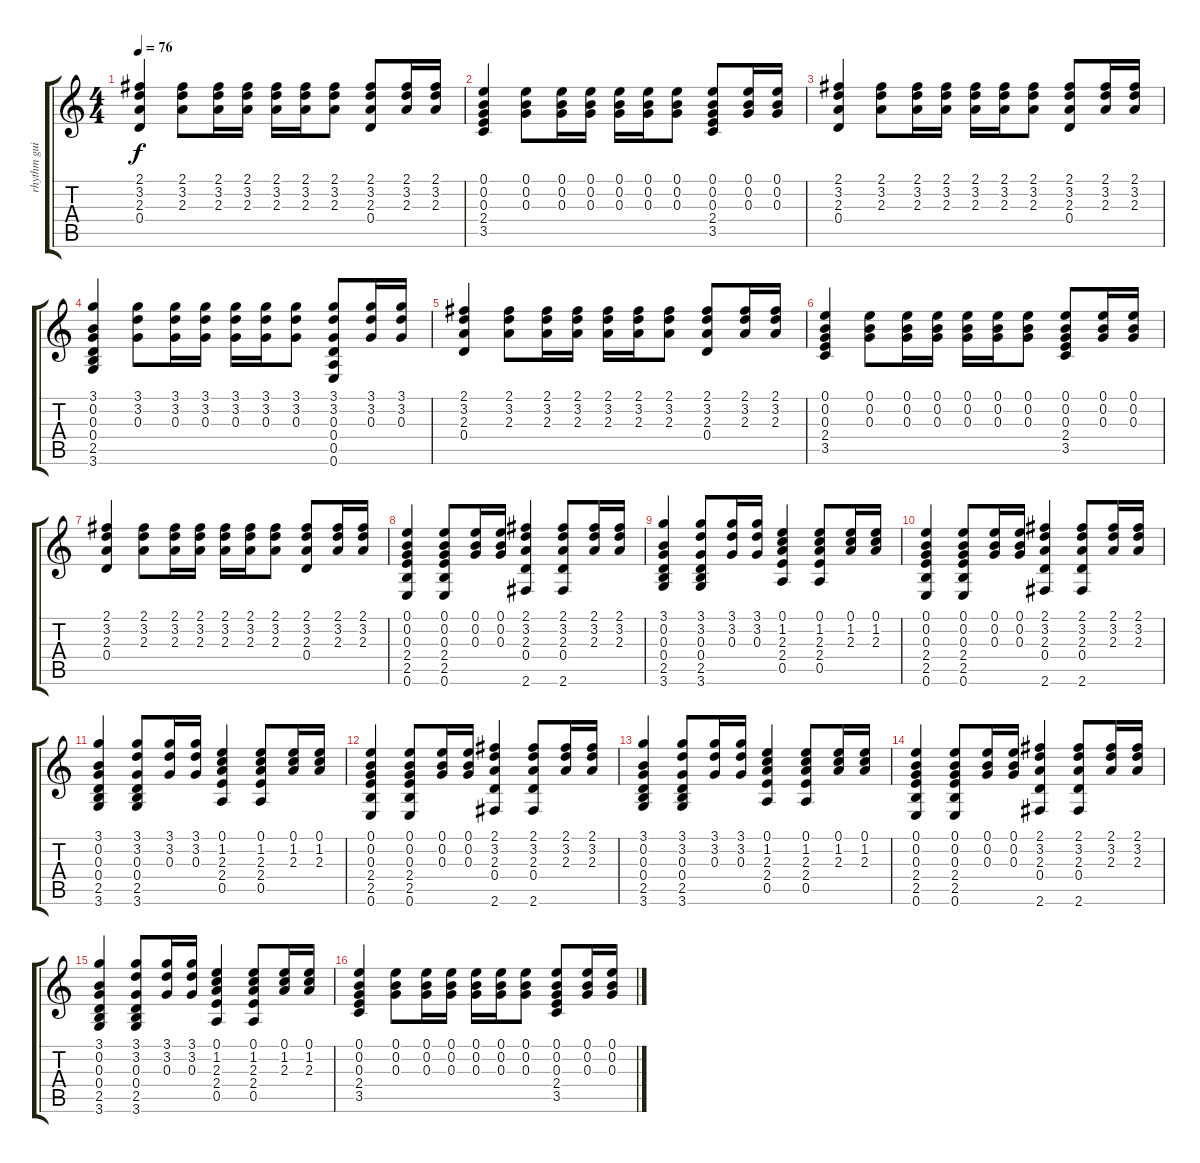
\track ("rhythm guitar" "rhythm gui") {instrument acousticguitarsteel}
\staff {score tabs}
\tuning (E4 B3 G3 D3 A2 E2) {hide}
\ts (4 4)
\tempo 76
\clef g2
\ks c
(2.1 3.2 2.3 0.4).4{dy f} (2.1 3.2 2.3).8 (2.1 3.2 2.3).16 (2.1 3.2 2.3).16 (2.1 3.2 2.3).16 (2.1 3.2 2.3).16 (2.1 3.2 2.3).8 (2.1 3.2 2.3 0.4).8 (2.1 3.2 2.3).16 (2.1 3.2 2.3).16 |
(0.1 0.2 0.3 2.4 3.5).4 (0.1 0.2 0.3).8 (0.1 0.2 0.3).16 (0.1 0.2 0.3).16 (0.1 0.2 0.3).16 (0.1 0.2 0.3).16 (0.1 0.2 0.3).8 (0.1 0.2 0.3 2.4 3.5).8 (0.1 0.2 0.3).16 (0.1 0.2 0.3).16 |
(2.1 3.2 2.3 0.4).4 (2.1 3.2 2.3).8 (2.1 3.2 2.3).16 (2.1 3.2 2.3).16 (2.1 3.2 2.3).16 (2.1 3.2 2.3).16 (2.1 3.2 2.3).8 (2.1 3.2 2.3 0.4).8 (2.1 3.2 2.3).16 (2.1 3.2 2.3).16 |
(3.1 0.2 0.3 0.4 2.5 3.6).4 (3.1 3.2 0.3).8 (3.1 3.2 0.3).16 (3.1 3.2 0.3).16 (3.1 3.2 0.3).16 (3.1 3.2 0.3).16 (3.1 3.2 0.3).8 (3.1 3.2 0.3 0.4 0.5 0.6).8 (3.1 3.2 0.3).16 (3.1 3.2 0.3).16 |
(2.1 3.2 2.3 0.4).4 (2.1 3.2 2.3).8 (2.1 3.2 2.3).16 (2.1 3.2 2.3).16 (2.1 3.2 2.3).16 (2.1 3.2 2.3).16 (2.1 3.2 2.3).8 (2.1 3.2 2.3 0.4).8 (2.1 3.2 2.3).16 (2.1 3.2 2.3).16 |
(0.1 0.2 0.3 2.4 3.5).4 (0.1 0.2 0.3).8 (0.1 0.2 0.3).16 (0.1 0.2 0.3).16 (0.1 0.2 0.3).16 (0.1 0.2 0.3).16 (0.1 0.2 0.3).8 (0.1 0.2 0.3 2.4 3.5).8 (0.1 0.2 0.3).16 (0.1 0.2 0.3).16 |
(2.1 3.2 2.3 0.4).4 (2.1 3.2 2.3).8 (2.1 3.2 2.3).16 (2.1 3.2 2.3).16 (2.1 3.2 2.3).16 (2.1 3.2 2.3).16 (2.1 3.2 2.3).8 (2.1 3.2 2.3 0.4).8 (2.1 3.2 2.3).16 (2.1 3.2 2.3).16 |
(0.1 0.2 0.3 2.4 2.5 0.6).4 (0.1 0.2 0.3 2.4 2.5 0.6).8 (0.1 0.2 0.3).16 (0.1 0.2 0.3).16 (2.1 3.2 2.3 0.4 2.6).4 (2.1 3.2 2.3 0.4 2.6).8 (2.1 3.2 2.3).16 (2.1 3.2 2.3).16 |
(3.1 0.2 0.3 0.4 2.5 3.6).4 (3.1 3.2 0.3 0.4 2.5 3.6).8 (3.1 3.2 0.3).16 (3.1 3.2 0.3).16 (0.1 1.2 2.3 2.4 0.5).4 (0.1 1.2 2.3 2.4 0.5).8 (0.1 1.2 2.3).16 (0.1 1.2 2.3).16 |
(0.1 0.2 0.3 2.4 2.5 0.6).4 (0.1 0.2 0.3 2.4 2.5 0.6).8 (0.1 0.2 0.3).16 (0.1 0.2 0.3).16 (2.1 3.2 2.3 0.4 2.6).4 (2.1 3.2 2.3 0.4 2.6).8 (2.1 3.2 2.3).16 (2.1 3.2 2.3).16 |
(3.1 0.2 0.3 0.4 2.5 3.6).4 (3.1 3.2 0.3 0.4 2.5 3.6).8 (3.1 3.2 0.3).16 (3.1 3.2 0.3).16 (0.1 1.2 2.3 2.4 0.5).4 (0.1 1.2 2.3 2.4 0.5).8 (0.1 1.2 2.3).16 (0.1 1.2 2.3).16 |
(0.1 0.2 0.3 2.4 2.5 0.6).4 (0.1 0.2 0.3 2.4 2.5 0.6).8 (0.1 0.2 0.3).16 (0.1 0.2 0.3).16 (2.1 3.2 2.3 0.4 2.6).4 (2.1 3.2 2.3 0.4 2.6).8 (2.1 3.2 2.3).16 (2.1 3.2 2.3).16 |
(3.1 0.2 0.3 0.4 2.5 3.6).4 (3.1 3.2 0.3 0.4 2.5 3.6).8 (3.1 3.2 0.3).16 (3.1 3.2 0.3).16 (0.1 1.2 2.3 2.4 0.5).4 (0.1 1.2 2.3 2.4 0.5).8 (0.1 1.2 2.3).16 (0.1 1.2 2.3).16 |
(0.1 0.2 0.3 2.4 2.5 0.6).4 (0.1 0.2 0.3 2.4 2.5 0.6).8 (0.1 0.2 0.3).16 (0.1 0.2 0.3).16 (2.1 3.2 2.3 0.4 2.6).4 (2.1 3.2 2.3 0.4 2.6).8 (2.1 3.2 2.3).16 (2.1 3.2 2.3).16 |
(3.1 0.2 0.3 0.4 2.5 3.6).4 (3.1 3.2 0.3 0.4 2.5 3.6).8 (3.1 3.2 0.3).16 (3.1 3.2 0.3).16 (0.1 1.2 2.3 2.4 0.5).4 (0.1 1.2 2.3 2.4 0.5).8 (0.1 1.2 2.3).16 (0.1 1.2 2.3).16 |
(0.1 0.2 0.3 2.4 3.5).4 (0.1 0.2 0.3).8 (0.1 0.2 0.3).16 (0.1 0.2 0.3).16 (0.1 0.2 0.3).16 (0.1 0.2 0.3).16 (0.1 0.2 0.3).8 (0.1 0.2 0.3 2.4 3.5).8 (0.1 0.2 0.3).16 (0.1 0.2 0.3).16
